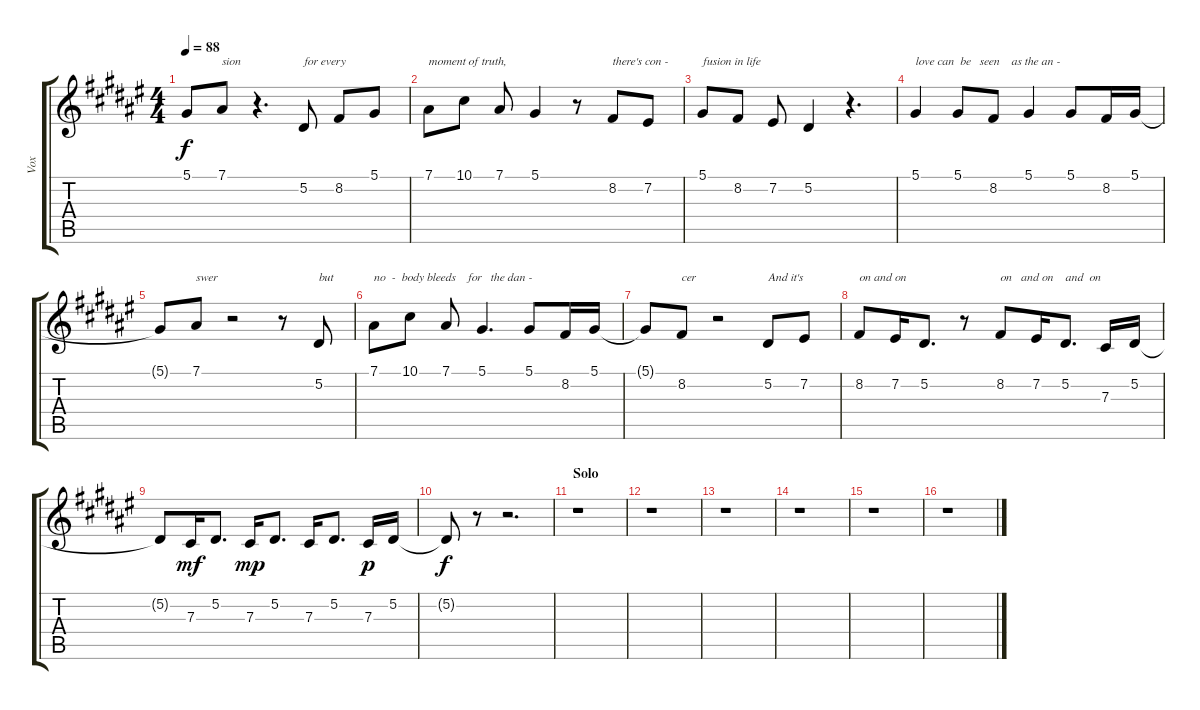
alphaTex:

\track ("Vox" "Vox") {instrument violin}
\staff {score tabs}
\tuning (Eb4 Bb3 Gb3 Db3 Ab2 Eb2) {hide}
\ts (4 4)
\tempo 88
\clef g2
\ks f#
5.1{t}.8{dy f} 7.1.8{txt "sion"} r.4{d} 5.2.8{txt "for every"} 8.2.8 5.1.8 |
7.1.8{txt "moment of truth,"} 10.1.8 7.1.8 5.1.4 r.8 8.2.8{txt "there's con -"} 7.2.8 |
5.1.8{txt "fusion in life"} 8.2.8 7.2.8 5.2.4 r.4{d} |
5.1.4{txt "love can  be   seen    as the an -"} 5.1.8 8.2.8 5.1.4 5.1.8 8.2.16 5.1.16 |
5.1{t}.8 7.1.8{txt "swer"} r.2 r.8 5.2.8{txt "but"} |
7.1.8{txt "no  -  body bleeds    for   the dan -"} 10.1.8 7.1.8 5.1.4{d} 5.1.8 8.2.16 5.1.16 |
5.1{t}.8 8.2.8{txt "cer"} r.2 5.2.8{txt "And it's"} 7.2.8 |
8.2.8{txt "on and on"} 7.2.16 5.2.8{d} r.8 8.2.8{txt "on   and on    and  on"} 7.2.16 5.2.8{d} 7.3.16 5.2.16 |
5.2{t}.8 7.3.16{dy mf} 5.2.8{d} 7.3.16{dy mp} 5.2.8{d} 7.3.16 5.2.8{d} 7.3.16{dy p} 5.2.16 |
5.2{t}.8{dy f} r.8 r.2{d} |
\section ("" "Solo")
r.1 |
r.1 |
r.1 |
r.1 |
r.1 |
r.1
